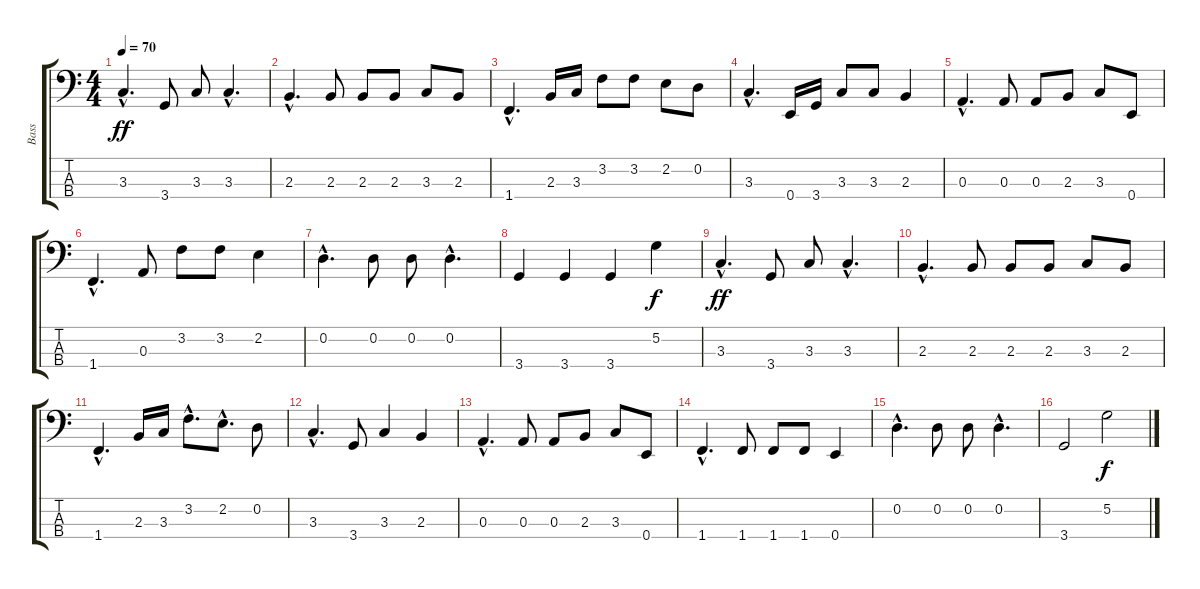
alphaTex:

\track ("Bass" "Bass") {instrument electricbassfinger}
\staff {score tabs}
\tuning (G2 D2 A1 E1) {hide}
\ts (4 4)
\tempo 70
\clef f4
\ks c
3.3{hac}.4{d dy ff} 3.4.8 3.3.8 3.3{hac}.4{d} |
2.3{hac}.4{d} 2.3.8 2.3.8 2.3.8 3.3.8 2.3.8 |
1.4{hac}.4{d} 2.3.16 3.3.16 3.2.8 3.2.8 2.2.8 0.2.8 |
3.3{hac}.4{d} 0.4.16 3.4.16 3.3.8 3.3.8 2.3.4 |
0.3{hac}.4{d} 0.3.8 0.3.8 2.3.8 3.3.8 0.4.8 |
1.4{hac}.4{d} 0.3.8 3.2.8 3.2.8 2.2.4 |
0.2{hac}.4{d} 0.2.8 0.2.8 0.2{hac}.4{d} |
3.4.4 3.4.4 3.4.4 5.2.4{dy f} |
3.3{hac}.4{d dy ff} 3.4.8 3.3.8 3.3{hac}.4{d} |
2.3{hac}.4{d} 2.3.8 2.3.8 2.3.8 3.3.8 2.3.8 |
1.4{hac}.4{d} 2.3.16 3.3.16 3.2{hac}.8{d} 2.2{hac}.8{d} 0.2.8 |
3.3{hac}.4{d} 3.4.8 3.3.4 2.3.4 |
0.3{hac}.4{d} 0.3.8 0.3.8 2.3.8 3.3.8 0.4.8 |
1.4{hac}.4{d} 1.4.8 1.4.8 1.4.8 0.4.4 |
0.2{hac}.4{d} 0.2.8 0.2.8 0.2{hac}.4{d} |
3.4.2 5.2.2{dy f}
